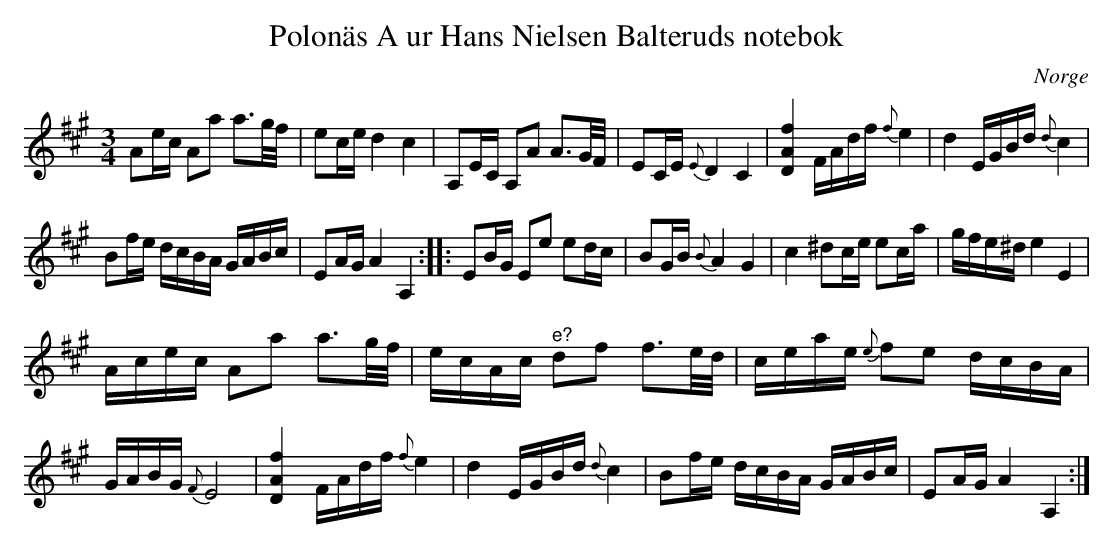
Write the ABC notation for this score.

X:1
T:Polonäs A ur Hans Nielsen Balteruds notebok
O:Norge
M:3/4
L:1/16
K:A
A2ec A2a2 a3g/f/ | e2ce d4 c4 | A,2EC A,2A2 A3G/F/ | E2CE {E}D4 C4 | [DAf]4 FAdf {f}e4 | d4 EGBd {d}c4 |
B2fe dcBA GABc | E2AG A4 A,4 :: E2BG E2e2 e2dc | B2GB {B}A4 G4 | c4 ^d2ce e2ca | gfe^d e4 E4 |
Acec A2a2 a3g/f/ | ecAc "^e?"d2f2 f3e/d/ | ceae {e}f2e2 dcBA | GABG {F}E8 | [DAf]4 FAdf {f}e4 | d4 EGBd {d}c4 | B2fe dcBA GABc | E2AG A4 A,4 :|
